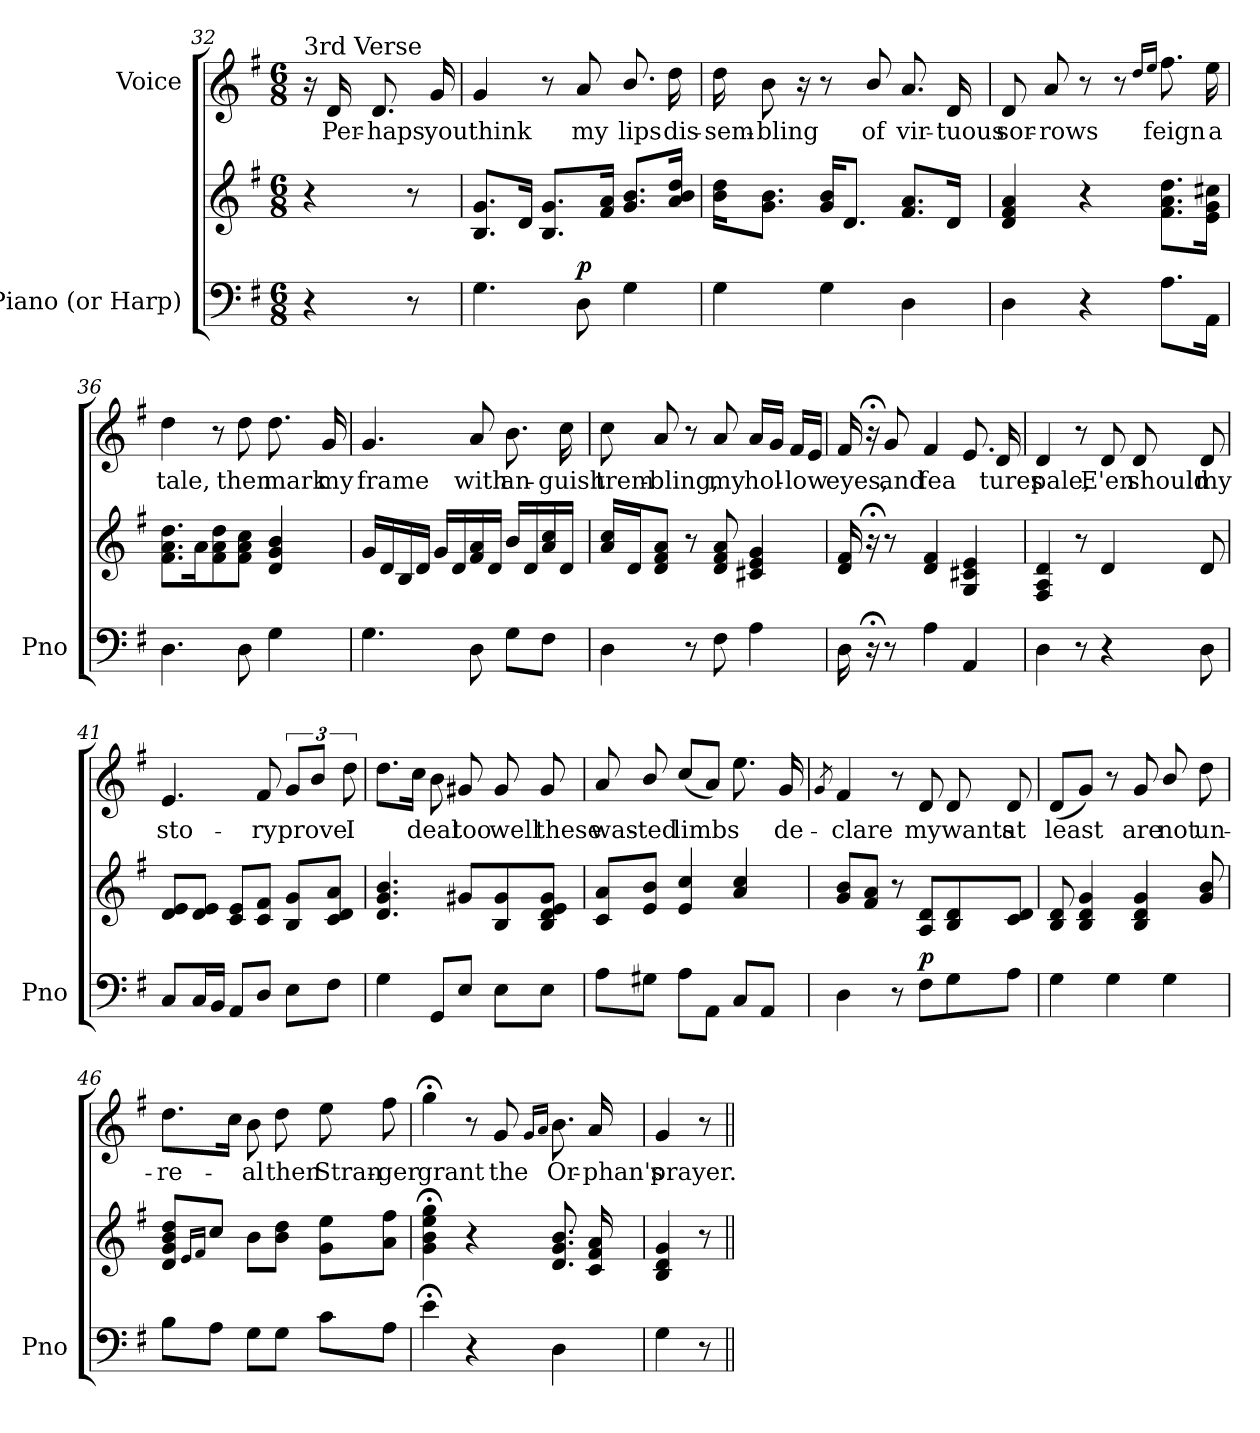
**kern	**kern	**dynam	**kern	**text
*part2	*part2	*part2	*part1	*part1
*staff3	*staff2	*staff2/3	*staff1	*staff1
*I"Piano (or Harp)	*	*	*I"Voice	*
*I'Pno	*	*	*	*
*clefF4	*clefG2	*	*clefG2	*
*k[f#]	*k[f#]	*	*k[f#]	*
*M6/8	*M6/8	*	*M6/8	*
=32X2	=32X2	=32X2	=32X2	=32X2
!	!	!	!LO:TX:a:t=3rd Verse	!
4r	4r	.	16r	.
.	.	.	16d/	Per-
.	.	.	8.d/	-haps
8r	8r	.	.	.
.	.	.	16g/	you
=33	=33	=33	=33	=33
4.G\	8.B/ 8.g/L	.	4g/	think
.	16d/Jk	.	.	.
.	8.B/ 8.g/L	.	8r	.
!	!	!LO:DY:a=2	!	!
8D\	.	p	8a/	my
.	16f#/ 16a/Jk	.	.	.
4G\	8.g/ 8.b/L	.	8.b/	lips
.	16a/ 16b/ 16dd/Jk	.	16dd\	dis-
=34	=34	=34	=34	=34
4G\	16b\ 16dd\KL	.	16dd\	-sem-
.	8.g\ 8.b\J	.	8b\	-bling
.	.	.	16r	.
4G\	16g/ 16b/KL	.	8r	.
.	8.d/J	.	.	.
.	.	.	8b/	of
4D\	8.f#/ 8.a/L	.	8.a/	vir-
.	16d/Jk	.	16d/	-tuous
=35	=35	=35	=35	=35
4D\	4d/ 4f#/ 4a/	.	8d/	sor-
.	.	.	8a/	-rows
4r	4r	.	8r	.
.	.	.	8r	.
.	.	.	16qdd/LL	.
.	.	.	16qee/JJ	.
8.A\L	8.f#\ 8.a\ 8.dd\L	.	8.ff#\	feign
16AA\Jk	16e\ 16g\ 16cc#X\Jk	.	16ee\	a
=36	=36	=36	=36	=36
4.D\	8.f#\ 8.a\ 8.dd\L	.	4dd\	tale,
.	16a\K	.	.	.
.	8f#\ 8a\ 8dd\	.	8r	.
8D\	8f#\ 8a\ 8cc\J	.	8dd\	then
4G\	4d/ 4g/ 4b/	.	8.dd\	mark
.	.	.	16g/	my
=37	=37	=37	=37	=37
4.G\	16g/LL	.	4.g/	frame
.	16d/	.	.	.
.	16B/	.	.	.
.	16d/JJ	.	.	.
.	16g/LL	.	.	.
.	16d/	.	.	.
8D\	16f#/ 16a/	.	8a/	with
.	16d/JJ	.	.	.
8G\L	16b/LL	.	8.b\	an-
.	16d/	.	.	.
8F#\J	16a/ 16cc/	.	.	.
.	16d/JJ	.	16cc\	-guish
=38	=38	=38	=38	=38
4D\	16a/ 16cc/LL	.	8cc\	trem-
.	16d/J	.	.	.
.	8d/ 8f#/ 8a/J	.	8a/	-bling,
8r	8r	.	8r	.
8F#\	8d/ 8f#/ 8a/	.	8a/	my
4A\	4c#X/ 4e/ 4g/	.	16a/LL	hol-
.	.	.	16g/JJ	.
.	.	.	16f#/LL	-low
.	.	.	16e/JJ	.
=39	=39	=39	=39	=39
16D\	16d/ 16f#/	.	16f#/	eyes,
16r;<	16r;<	.	16r;<	.
8r	8r	.	8g/	and
4A\	4d/ 4f#/	.	4f#/	fea
4AA/	4G/ 4c#X/ 4e/	.	8.e/	.
.	.	.	16d/	tures
=40	=40	=40	=40	=40
4D\	4F#/ 4A/ 4d/	.	4d/	pale,
8r	8r	.	8r	.
4r	4d/	.	8d/	E'en
.	.	.	8d/	should
8D\	8d/	.	8d/	my
=41	=41	=41	=41	=41
8C/L	8d/ 8e/L	.	4.e/	sto-
16C/L	8d/ 8e/J	.	.	.
16BB/JJ	.	.	.	.
8AA/L	8c/ 8e/L	.	.	.
8D/J	8c/ 8f#/J	.	8f#/	-ry
8E\L	8B/ 8g/L	.	12g/L	prove
.	.	.	12b/J	.
8F#\J	8c/ 8d/ 8a/J	.	.	.
.	.	.	12dd\	I
=42	=42	=42	=42	=42
4G\	4.d/ 4.g/ 4.b/	.	8.dd\L	.
.	.	.	16cc\Jk	deal
8GG/L	.	.	8b\	.
8E/J	8g#X/L	.	8g#X/	too
8E\L	8B/ 8g#/	.	8g#/	well
8E\J	8B/ 8d/ 8e/ 8g#/J	.	8g#/	these
=43	=43	=43	=43	=43
8A\L	8c/ 8a/L	.	8a/	was-
8G#X\J	8e/ 8b/J	.	8b/	-ted
8A\L	4e/ 4cc/	.	(8cc/L	limbs
8AA\J	.	.	8a/J)	.
8C/L	4a/ 4cc/	.	8.ee\	.
8AA/J	.	.	.	.
.	.	.	16g/	de-
=44	=44	=44	=44	=44
.	.	.	8qg/	.
4D\	8g/ 8b/L	.	4f#/	-clare
.	8f#/ 8a/J	.	.	.
8r	8r	.	8r	.
!	!	!LO:DY:a=2	!	!
8F#\L	8A/ 8d/L	p	8d/	my
8G\	8B/ 8d/	.	8d/	wants
8A\J	8c/ 8d/J	.	8d/	at
=45	=45	=45	=45	=45
4G\	8B/ 8d/	.	(8d/L	least
.	4B/ 4d/ 4g/	.	8g/J)	.
4G\	.	.	8r	.
.	4B/ 4d/ 4g/	.	8g/	are
4G\	.	.	8b/	not
.	8g/ 8b/	.	8dd\	un-
=46	=46	=46	=46	=46
8B\L	8d/ 8g/ 8b/ 8dd/L	.	8.dd\L	-re-
.	16qe/LL	.	.	.
.	16qf#/JJ	.	.	.
8A\J	8cc/J	.	.	.
.	.	.	16cc\Jk	.
8G\L	8b\L	.	8b\	-al
8G\J	8b\ 8dd\J	.	8dd\	then
8c\L	8g\ 8ee\L	.	8ee\	Stran-
8A\J	8a\ 8ff#\J	.	8ff#\	-ger
=47	=47	=47	=47	=47
4e;<\	4g\;< 4b\;< 4ee\;< 4gg\;<	.	4gg;<\	grant
4r	4r	.	8r	.
.	.	.	8g/	the
.	.	.	16qg/LL	.
.	.	.	16qa/JJ	.
4D\	8.d/ 8.g/ 8.b/	.	8.b\	Or-
.	16c/ 16f#/ 16a/	.	16a/	-phan's
=48	=48	=48	=48	=48
4G\	4B/ 4d/ 4g/	.	4g/	prayer.
8r	8r	.	8r	.
=||	=||	=||	=||	=||
*-	*-	*-	*-	*-
